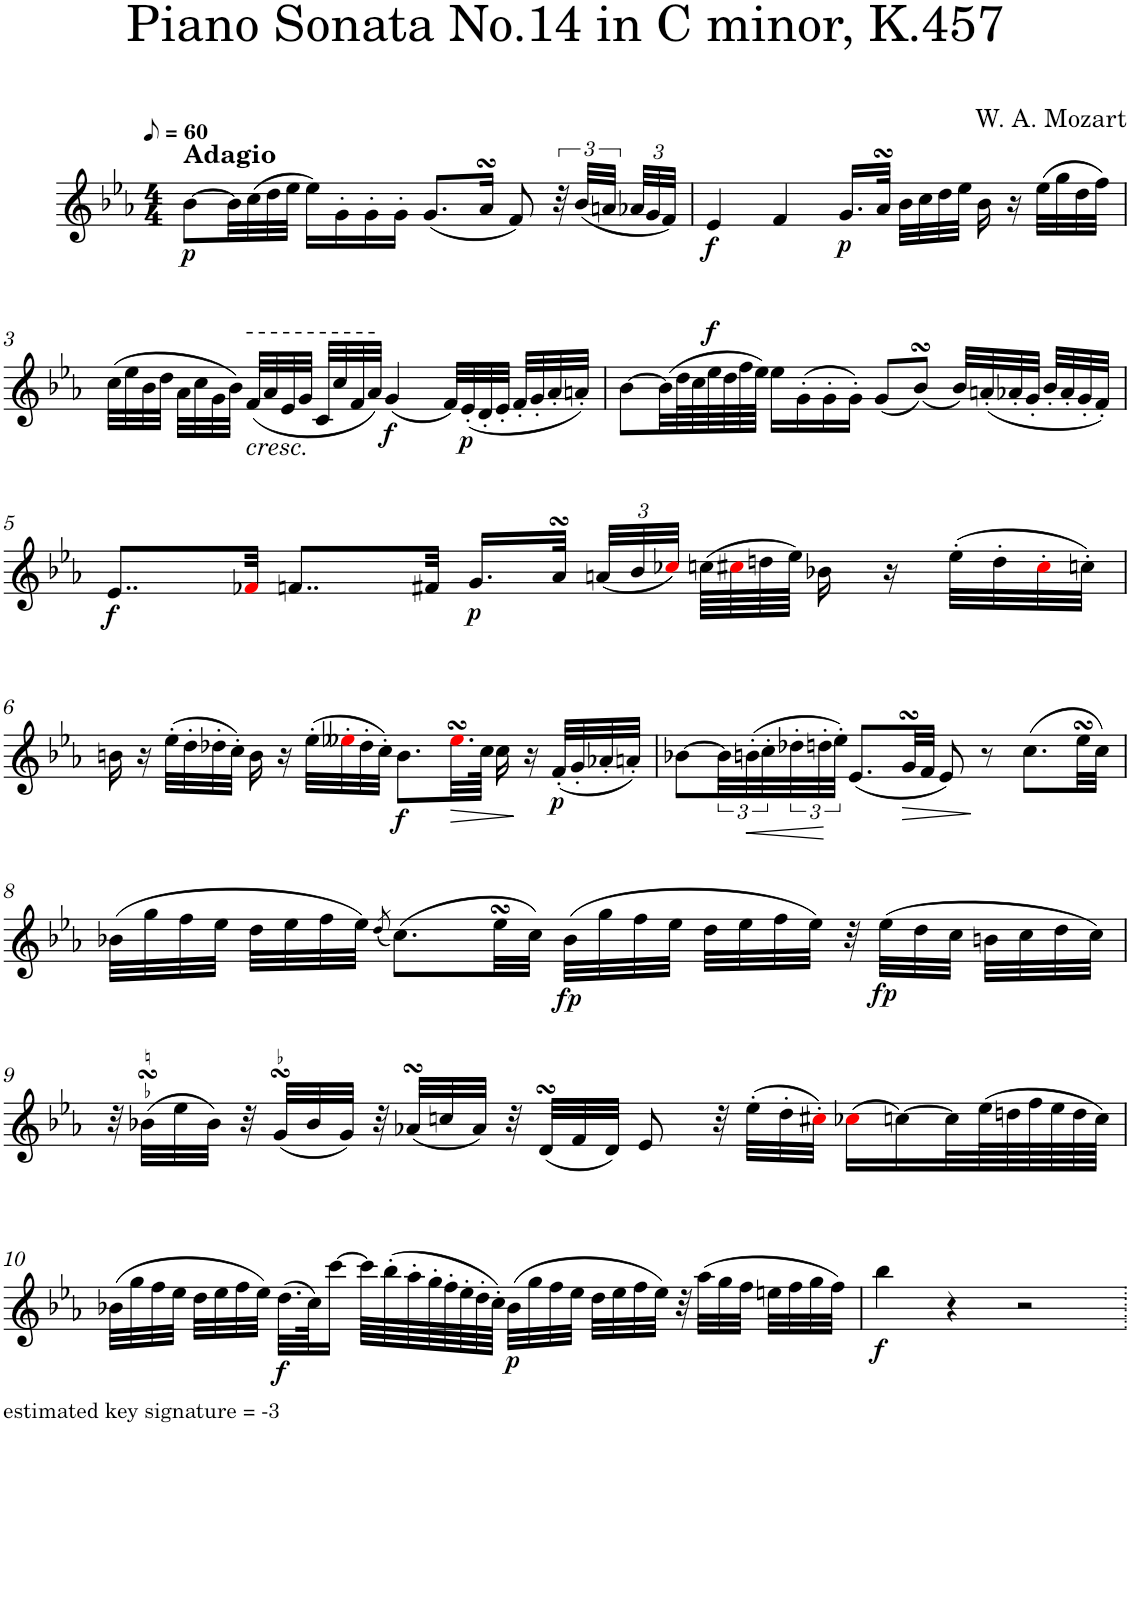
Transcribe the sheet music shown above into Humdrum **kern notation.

**kern	**dynam
*part1	*part1
*staff1	*staff1
*I"Voice	*
*I'V	*
*clefG2	*
*k[b-e-a-]	*
*M4/4	*
*MM30	*
=1	=1
!LO:TX:a:B:t=Adagio	!
!	!LO:DY:b
[8b-\L	p
32b-\LL]	.
(>32cc\	.
32dd\	.
32ee-\JJJ	.
16ee-\LL)	.
16g'\	.
16g'\	.
16g'\JJ	.
(<8.g/L	.
16a-sSSs/Jk	.
8f/)	.
48r	.
(<48b-/LLL	.
48an/JJJ	.
*Xbrackettup	*
48a-X/LLL	.
48g/	.
48f/JJJ)	.
=2	=2
!	!LO:DY:b
4e-/	f
4f/	.
!	!LO:DY:b
16.g/LL	p
32a-sSSs/JJk	.
32b-\LLL	.
32cc\	.
32dd\	.
32ee-\JJJ	.
16b-\	.
16r	.
(>32ee-\LLL	.
32gg\	.
32dd\	.
32ff\JJJ)	.
!!LO:LB:g=z
=3	=3
(>32cc\LLL	.
32ee-\	.
32b-\	.
32dd\JJJ	.
32a-\LLL	.
32cc\	.
32g\	.
32b-\JJJ)	.
!LO:TX:b:i:t=cresc.	!
(<32f/LLL	.
32a-/	.
32e-/	.
32g/JJJ	.
32c/LLL	.
32cc/	.
32f/	.
32a-/JJJ)	.
!	!LO:DY:b
(<4g/	f
32f/LLL)	.
!	!LO:DY:b
(<32e-'/	p
32d'/	.
32e-'/JJJ	.
32f'/LLL	.
32g'/	.
32a-'/	.
32an'/JJJ)	.
=4	=4
[8b-\L	.
(>32b-\LL]	.
64dd\L	.
64cc\	.
!	!LO:DY:a
64ee-\	f
64dd\	.
64ff\	.
64ee-\JJJJ)	.
16ee-\LL	.
(>16g'\	.
16g'\	.
16g'\JJ)	.
(<8g/L	.
(<8b-sSSS/J)	.
32b-/LLL)	.
(<32an'/	.
32a-X'/	.
32g'/JJJ	.
32b-'/LLL	.
32a-'/	.
32g'/	.
32f'/JJJ)	.
!!LO:LB:g=z
=5	=5
!	!LO:DY:b
8..e-/L	f
32f-Xi/Jkk	.
8..fn/L	.
32f#X/Jkk	.
!	!LO:DY:b
16.g/LL	p
32a-sSSs/JJk	.
(<48an/LLL	.
48b-/	.
48cc-Xi/JJJ)	.
(>64ccn\LLLL	.
64cc#Xi\	.
64ddn\	.
64ee-\JJJJ)	.
16b-X\	.
16r	.
(>32ee-'\LLL	.
32dd'\	.
32cc#'i\	.
32ccn'\JJJ)	.
!!LO:LB:g=z
=6	=6
16bn\	.
16r	.
(>32ee-'\LLL	.
32dd'\	.
32dd-X'\	.
32cc'\JJJ)	.
16b\	.
16r	.
(>32ee-'\LLL	.
32ee--X'i\	.
32dd-'\	.
32cc'\JJJ)	.
!	!LO:DY:b
8.b\L	f
!	!LO:HP:b
32.ee--sSSsi\LL	>
64cc\JJJk	.
16cc\	.
16r	]
!	!LO:DY:b
(<32f'/LLL	p
32g'/	.
32a-X'/	.
32an'/JJJ)	.
=7	=7
[8b-X\L	.
*brackettup	*
48b-\LL]	.
!	!LO:HP:b
(>48bn'\	<
48cc'\	.
48dd-X'\	.
48ddn'\	.
48ee-'\JJJ)	[
(<8.e-/L	.
!	!LO:HP:b
32gsSsS/LL	>
32f/JJJ	.
8e-/)	.
8r	]
(>8.cc\L	.
32ee-sSSs\LL	.
32cc\JJJ)	.
!!LO:LB:g=z
=8	=8
(>32b-X\LLL	.
32gg\	.
32ff\	.
32ee-\JJJ	.
32dd\LLL	.
32ee-\	.
32ff\	.
32ee-\JJJ)	.
(<8qdd/	.
(>8.cc\L)	.
32ee-sSSs\LL	.
32cc\JJJ)	.
!	!LO:DY:b
(>32b-\LLL	fp
32gg\	.
32ff\	.
32ee-\JJJ	.
32dd\LLL	.
32ee-\	.
32ff\	.
32ee-\JJJ)	.
32r	.
!	!LO:DY:b
(>32ee-\LLL	fp
32dd\	.
32cc\JJJ	.
32bn\LLL	.
32cc\	.
32dd\	.
32cc\JJJ)	.
!!LO:LB:g=z
=9	=9
32r	.
!LO:TURN:lacc=-	!
(>32b-XsSSS\LLL	.
32ee-\	.
32b-\JJJ)	.
32r	.
!LO:TURN:uacc=-	!
(<32gsSsS/LLL	.
32b-/	.
32g/JJJ)	.
32r	.
(<32a-XsSSs/LLL	.
32ccn/	.
32a-/JJJ)	.
32r	.
(<32dsSsS/LLL	.
32f/	.
32d/JJJ)	.
8e-/	.
32r	.
(>32ee-'\LLL	.
32dd'\	.
32cc#X'i\JJJ)	.
(>16cc-Xi\LL	.
[16ccn\)	.
32cc\L]	.
(>64ee-\L	.
64ddn\	.
64ff\	.
64ee-\	.
64dd\	.
64cc\JJJJ)	.
!!LO:LB:g=z
=10	=10
(>32b-X\LLL	.
32gg\	.
32ff\	.
32ee-\JJJ	.
32dd\LLL	.
32ee-\	.
32ff\	.
32ee-\JJJ)	.
!	!LO:DY:b
(>32.dd\LLL	f
64cc\JK)	.
[16ccc\JJ	.
64ccc\LLLL]	.
(>64bb-'\	.
64aa-'\	.
64gg'\	.
64ff'\	.
64ee-'\	.
64dd'\	.
64cc'\JJJJ)	.
!	!LO:DY:b
(>32b-\LLL	p
32gg\	.
32ff\	.
32ee-\JJJ	.
32dd\LLL	.
32ee-\	.
32ff\	.
32ee-\JJJ)	.
32r	.
(>32aa-\LLL	.
32gg\	.
32ff\JJJ	.
32een\LLL	.
32ff\	.
32gg\	.
32ff\JJJ)	.
=11	=11
!	!LO:DY:b
4bb-\	f
4r	.
2r	.
=.	=.
*-	*-
